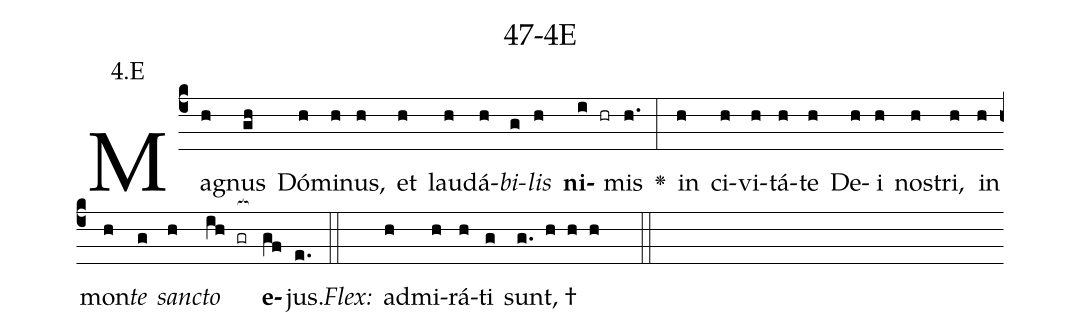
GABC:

name: 47-4E;
annotation: 4.E;
%%
(c4)Ma(h)gnus(gh) Dó(h)mi(h)nus,(h) et(h) lau(h)dá(h)<i>bi</i>(g)<i>lis</i>(h) <b>ni</b>(i hr)mis(h.) <v>\greheightstar</v>(:) in(h) ci(h)vi(h)tá(h)te(h) De(h)i(h) nos(h)tri,(h) in(h) mon(h)<i>te</i>(g) <i>sanc</i>(h)<i>to</i>(ih gr[ocb:1{]) <b>e</b>(gf[ocb:0}])jus.(e.) (::)
<i>Flex:</i>()  ad(h)mi(h)rá(h)ti(g) sunt, †(g. h h h  ::)

%E(h) u(g) o(h) u(ih) a(gf) e.(e.) (::)
